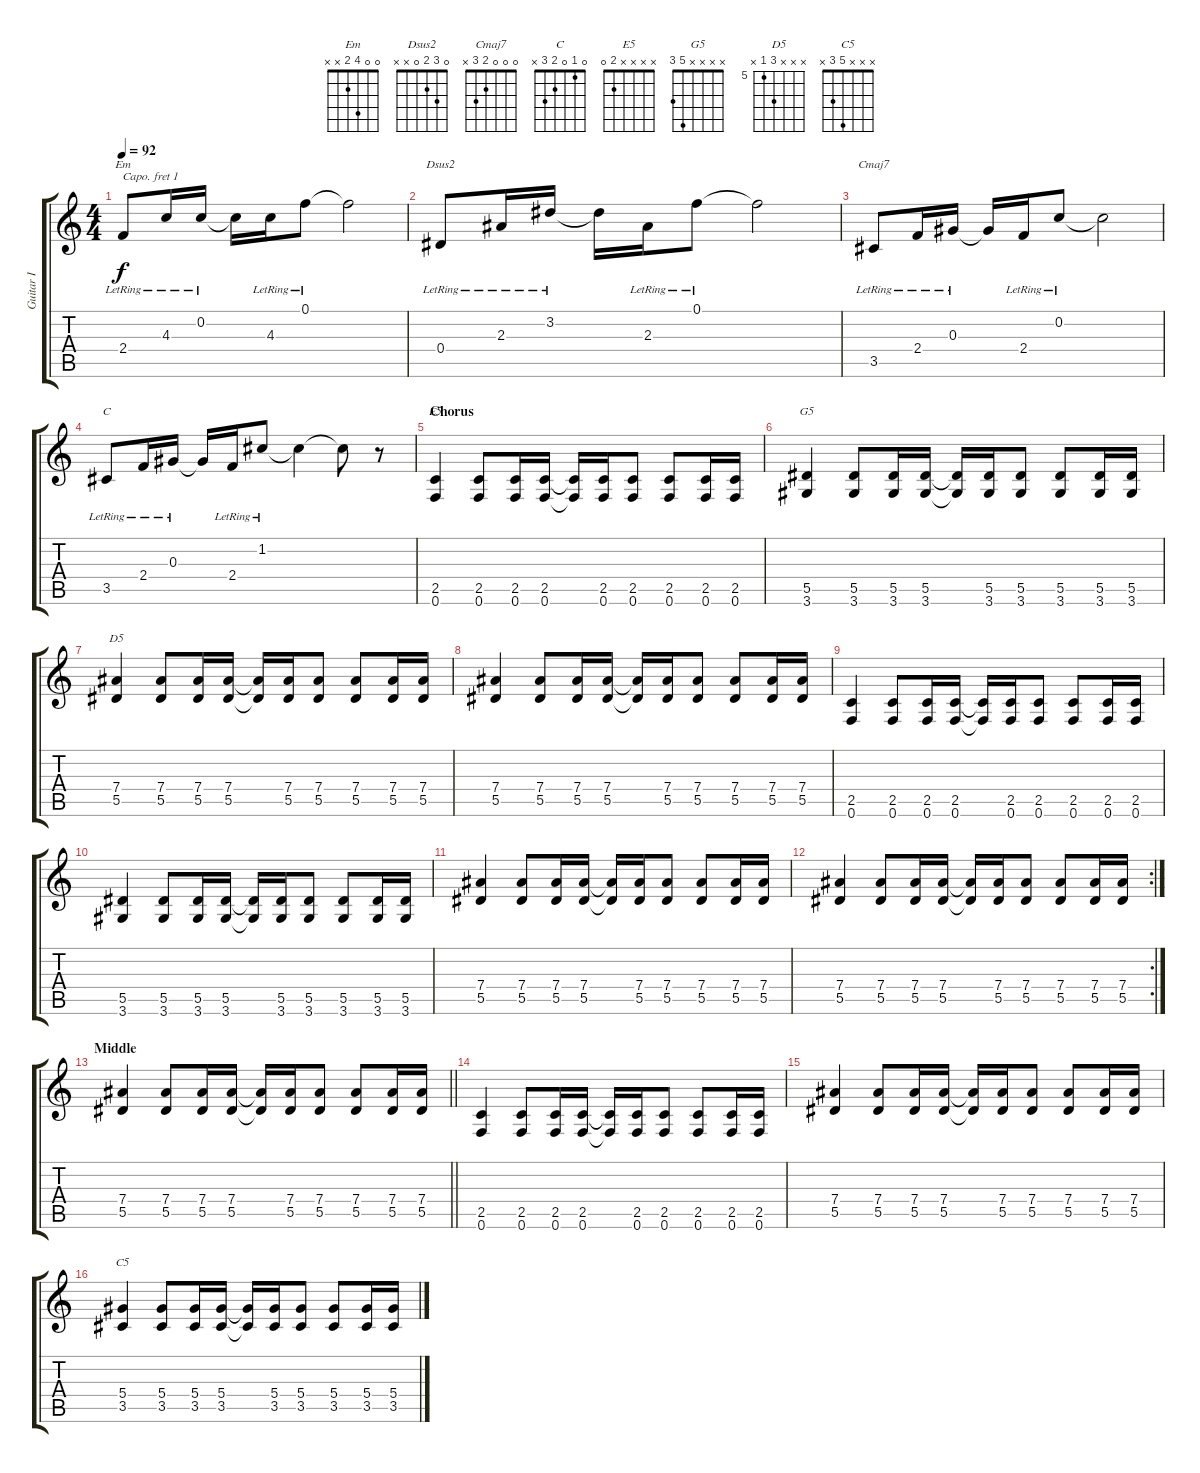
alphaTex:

\track ("Guitar I" "Guitar I") {instrument electricguitarjazz}
\staff {score tabs}
\capo 1
\tuning (E4 B3 G3 D3 A2 E2) {hide}
\chord ("Em" 0 0 4 2 x x)
\chord ("Dsus2" 0 3 2 0 x x)
\chord ("Cmaj7" 0 0 0 2 3 x)
\chord ("C" 0 1 0 2 3 x)
\chord ("E5" x x x x 2 0)
\chord ("G5" x x x x 5 3)
\chord ("D5" x x x 7 5 x) {firstfret 5}
\chord ("C5" x x x 5 3 x)
\ts (4 4)
\tempo 92
\clef g2
\ks c
2.4{lr}.8{ch "Em" dy f} 4.3{lr}.16 0.2{lr}.16 0.2{t}.16 4.3{lr}.16 0.1{lr}.8 0.1{t}.2 |
0.4{lr}.8{ch "Dsus2"} 2.3{lr}.16 3.2{lr}.16 3.2{t}.16 2.3{lr}.16 0.1{lr}.8 0.1{t}.2 |
3.5{lr}.8{ch "Cmaj7"} 2.4{lr}.16 0.3{lr}.16 0.3{t}.16 2.4{lr}.16 0.2{lr}.8 0.2{t}.2 |
3.5{lr}.8{ch "C"} 2.4{lr}.16 0.3{lr}.16 0.3{t}.16 2.4{lr}.16 1.2{lr}.8 1.2{t}.4 1.2{t}.8 r.8 |
\section ("" "Chorus")
(2.5 0.6).4{ch "E5" instrument distortionguitar} (2.5 0.6).8 (2.5 0.6).16 (2.5 0.6).16 (2.5{t} 0.6{t}).16 (2.5 0.6).16 (2.5 0.6).8 (2.5 0.6).8 (2.5 0.6).16 (2.5 0.6).16 |
(5.5 3.6).4{ch "G5"} (5.5 3.6).8 (5.5 3.6).16 (5.5 3.6).16 (5.5{t} 3.6{t}).16 (5.5 3.6).16 (5.5 3.6).8 (5.5 3.6).8 (5.5 3.6).16 (5.5 3.6).16 |
(7.4 5.5).4{ch "D5"} (7.4 5.5).8 (7.4 5.5).16 (7.4 5.5).16 (7.4{t} 5.5{t}).16 (7.4 5.5).16 (7.4 5.5).8 (7.4 5.5).8 (7.4 5.5).16 (7.4 5.5).16 |
(7.4 5.5).4 (7.4 5.5).8 (7.4 5.5).16 (7.4 5.5).16 (7.4{t} 5.5{t}).16 (7.4 5.5).16 (7.4 5.5).8 (7.4 5.5).8 (7.4 5.5).16 (7.4 5.5).16 |
(2.5 0.6).4 (2.5 0.6).8 (2.5 0.6).16 (2.5 0.6).16 (2.5{t} 0.6{t}).16 (2.5 0.6).16 (2.5 0.6).8 (2.5 0.6).8 (2.5 0.6).16 (2.5 0.6).16 |
(5.5 3.6).4 (5.5 3.6).8 (5.5 3.6).16 (5.5 3.6).16 (5.5{t} 3.6{t}).16 (5.5 3.6).16 (5.5 3.6).8 (5.5 3.6).8 (5.5 3.6).16 (5.5 3.6).16 |
(7.4 5.5).4 (7.4 5.5).8 (7.4 5.5).16 (7.4 5.5).16 (7.4{t} 5.5{t}).16 (7.4 5.5).16 (7.4 5.5).8 (7.4 5.5).8 (7.4 5.5).16 (7.4 5.5).16 |
\rc 2
(7.4 5.5).4 (7.4 5.5).8 (7.4 5.5).16 (7.4 5.5).16 (7.4{t} 5.5{t}).16 (7.4 5.5).16 (7.4 5.5).8 (7.4 5.5).8 (7.4 5.5).16 (7.4 5.5).16 |
\section ("" "Middle")
\barLineRight lightlight
(7.4 5.5).4 (7.4 5.5).8 (7.4 5.5).16 (7.4 5.5).16 (7.4{t} 5.5{t}).16 (7.4 5.5).16 (7.4 5.5).8 (7.4 5.5).8 (7.4 5.5).16 (7.4 5.5).16 |
(2.5 0.6).4 (2.5 0.6).8 (2.5 0.6).16 (2.5 0.6).16 (2.5{t} 0.6{t}).16 (2.5 0.6).16 (2.5 0.6).8 (2.5 0.6).8 (2.5 0.6).16 (2.5 0.6).16 |
(7.4 5.5).4 (7.4 5.5).8 (7.4 5.5).16 (7.4 5.5).16 (7.4{t} 5.5{t}).16 (7.4 5.5).16 (7.4 5.5).8 (7.4 5.5).8 (7.4 5.5).16 (7.4 5.5).16 |
(5.4 3.5).4{ch "C5"} (5.4 3.5).8 (5.4 3.5).16 (5.4 3.5).16 (5.4{t} 3.5{t}).16 (5.4 3.5).16 (5.4 3.5).8 (5.4 3.5).8 (5.4 3.5).16 (5.4 3.5).16
